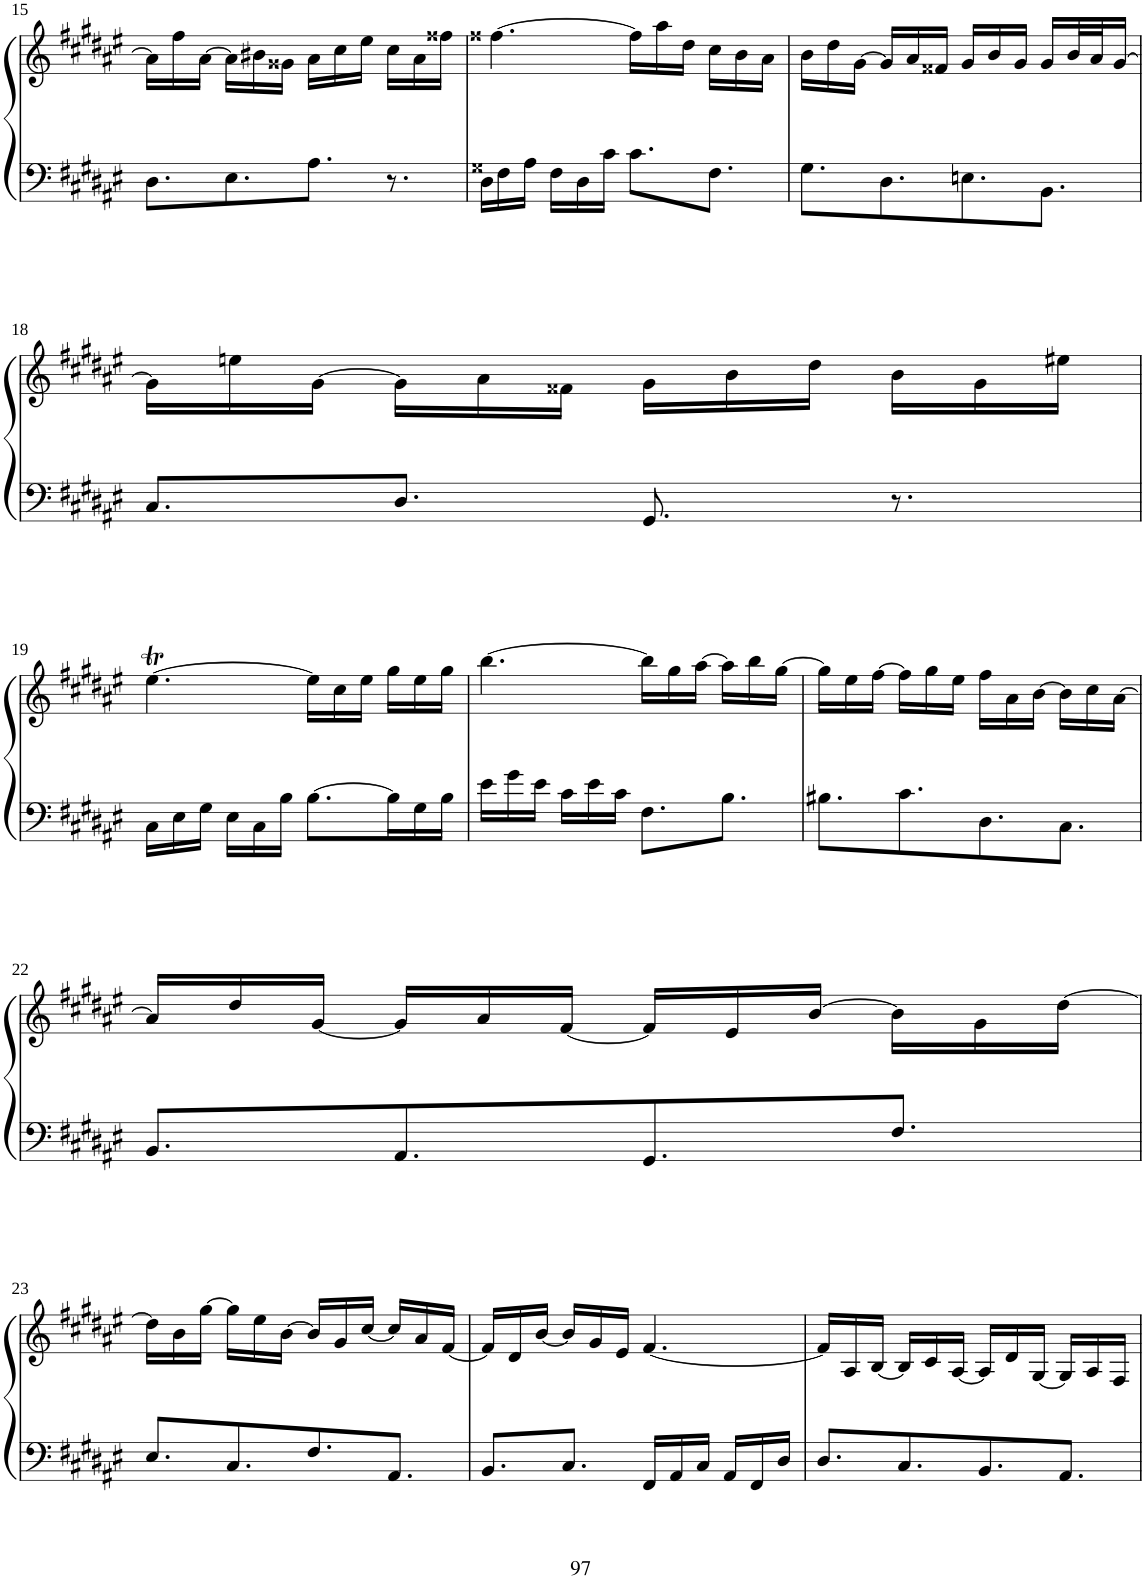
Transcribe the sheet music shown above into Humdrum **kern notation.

**kern	**kern
*part1	*part1
*staff2	*staff1
*I"Piano	*
*I'Pno	*
!!LO:PB:g=z
*clefF4	*clefG2
*k[f#c#g#d#a#e#]	*k[f#c#g#d#a#e#]
*M12/16	*M12/16
=15	=15
8.D#\L	16a#\LL]
.	16ff#\
.	[16a#\JJ
8.E#\	16a#\LL]
.	16b#X\
.	16g##X\JJ
8.A#\J	16a#\LL
.	16cc#\
.	16ee#\JJ
8.r	16cc#\LL
.	16a#\
.	16ff##X\JJ
=16	=16
16D#\LL	[4.ff##X\
16F##X\	.
16A#\JJ	.
16F##\LL	.
16D#\	.
16c#\JJ	.
8.c#\L	16ff##\LL]
.	16aa#\
.	16dd#\JJ
8.F##\J	16cc#\LL
.	16b\
.	16a#\JJ
=17	=17
8.G#\L	16b\LL
.	16dd#\
.	[16g#\JJ
8.D#\	16g#/LL]
.	16a#/
.	16f##X/JJ
8.En\	16g#/LL
.	16b/
.	16g#/JJ
8.BB\J	16g#/LL
.	32b/L
.	32a#/J
.	[16g#/JJ
!!LO:LB:g=z
=18	=18
8.C#/L	16g#\LL]
.	16een\
.	[16g#\JJ
8.D#/J	16g#\LL]
.	16a#\
.	16f##X\JJ
8.GG#/	16g#\LL
.	16b\
.	16dd#\JJ
8.r	16b\LL
.	16g#\
.	16ee#X\JJ
!!LO:LB:g=z
=19	=19
16C#\LL	[4.ee#t\
16E#\	.
16G#\JJ	.
16E#\LL	.
16C#\	.
16B\JJ	.
[8.B\L	16ee#\LL]
.	16cc#\
.	16ee#\JJ
16B\L]	16gg#\LL
16G#\	16ee#\
16B\JJ	16gg#\JJ
=20	=20
16e#\LL	[4.bb\
16g#\	.
16e#\JJ	.
16c#\LL	.
16e#\	.
16c#\JJ	.
8.F#\L	16bb\LL]
.	16gg#\
.	[16aa#\JJ
8.B\J	16aa#\LL]
.	16bb\
.	[16gg#\JJ
=21	=21
8.B#X\L	16gg#\LL]
.	16ee#\
.	[16ff#\JJ
8.c#\	16ff#\LL]
.	16gg#\
.	16ee#\JJ
8.D#\	16ff#\LL
.	16a#\
.	[16b\JJ
8.C#\J	16b\LL]
.	16cc#\
.	[16a#\JJ
!!LO:LB:g=z
=22	=22
8.BB/L	16a#/LL]
.	16dd#/
.	[16g#/JJ
8.AA#/	16g#/LL]
.	16a#/
.	[16f#/JJ
8.GG#/	16f#/LL]
.	16e#/
.	[16b/JJ
8.F#/J	16b\LL]
.	16g#\
.	[16dd#\JJ
!!LO:LB:g=z
=23	=23
8.E#/L	16dd#\LL]
.	16b\
.	[16gg#\JJ
8.C#/	16gg#\LL]
.	16ee#\
.	[16b\JJ
8.F#/	16b/LL]
.	16g#/
.	[16cc#/JJ
8.AA#/J	16cc#/LL]
.	16a#/
.	[16f#/JJ
=24	=24
8.BB/L	16f#/LL]
.	16d#/
.	[16b/JJ
8.C#/J	16b/LL]
.	16g#/
.	16e#/JJ
16FF#/LL	[4.f#/
16AA#/	.
16C#/JJ	.
16AA#/LL	.
16FF#/	.
16D#/JJ	.
=25	=25
8.D#/L	16f#/LL]
.	16A#/
.	[16B/JJ
8.C#/	16B/LL]
.	16c#/
.	[16A#/JJ
8.BB/	16A#/LL]
.	16d#/
.	[16G#/JJ
8.AA#/J	16G#/LL]
.	16A#/
.	16F#/JJ
=	=
*-	*-
